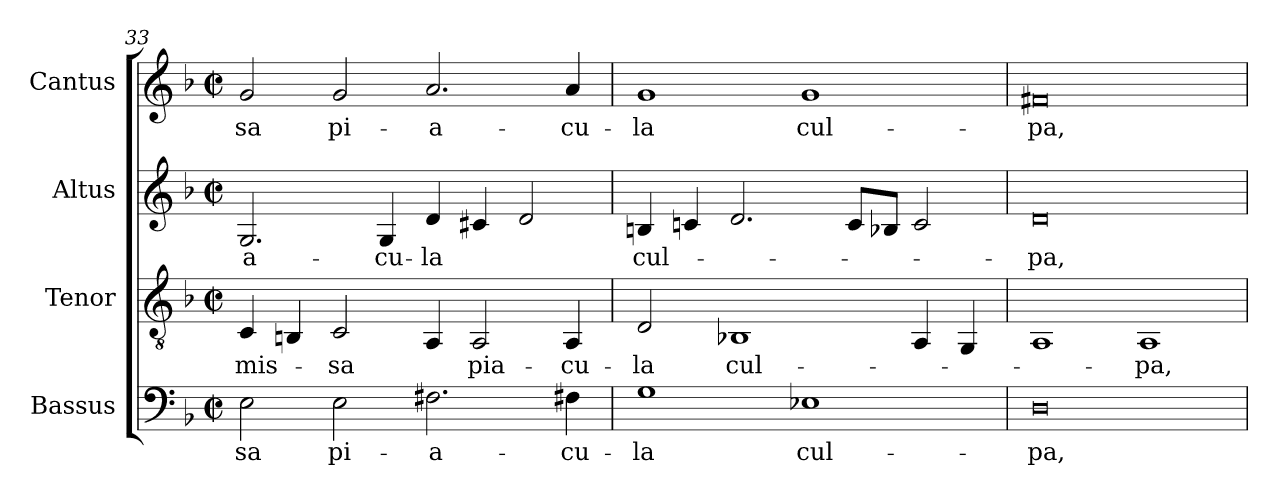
**kern	**text	**kern	**text	**kern	**text	**kern	**text
*part4	*part4	*part3	*part3	*part2	*part2	*part1	*part1
*staff4	*staff4	*staff3	*staff3	*staff2	*staff2	*staff1	*staff1
*I"Bassus	*	*I"Tenor	*	*I"Altus	*	*I"Cantus	*
*clefF4	*	*clefGv2	*	*clefG2	*	*clefG2	*
*k[b-]	*	*k[b-]	*	*k[b-]	*	*k[b-]	*
*F:	*	*F:	*	*F:	*	*F:	*
*M2/2	*	*M2/2	*	*M2/2	*	*M2/2	*
*met(c|)	*	*met(c|)	*	*met(c|)	*	*met(c|)	*
=33	=33	=33	=33	=33	=33	=33	=33
!	!LO:LY:b:color=#000000	!	!	!	!	!	!
!	!	!	!LO:LY:b:color=#000000	!	!	!	!
!	!	!	!	!	!LO:LY:b:color=#000000	!	!
!	!	!	!	!	!	!	!LO:LY:b:color=#000000
2Ei\	-sa	4Ci/	-mis-	2.Gi/	-a-	2gi/	-sa
.	.	4BBni/	.	.	.	.	.
!	!LO:LY:b:color=#000000	!	!	!	!	!	!
!	!	!	!LO:LY:b:color=#000000	!	!	!	!
!	!	!	!	!	!	!	!LO:LY:b:color=#000000
2Ei\	pi-	2Ci/	-sa	.	.	2gi/	pi-
!	!	!	!	!	!LO:LY:b:color=#000000	!	!
.	.	.	.	4Gi/	-cu-	.	.
!	!LO:LY:b:color=#000000	!	!	!	!	!	!
!	!	!	!	!	!LO:LY:b:color=#000000	!	!
!	!	!	!	!	!	!	!LO:LY:b:color=#000000
2.F#Xi\	-a-	4AAi/	.	4di/	-la	2.ai/	-a-
!	!	!	!LO:LY:b:color=#000000	!	!	!	!
.	.	2AAi/	pia-	4c#Xi/	.	.	.
.	.	.	.	2di/	.	.	.
!	!LO:LY:b:color=#000000	!	!	!	!	!	!
!	!	!	!LO:LY:b:color=#000000	!	!	!	!
!	!	!	!	!	!	!	!LO:LY:b:color=#000000
4F#Xi\	-cu-	4AAi/	-cu-	.	.	4ai/	-cu-
!!LO:PB:g=z
=34	=34	=34	=34	=34	=34	=34	=34
!	!LO:LY:b:color=#000000	!	!	!	!	!	!
!	!	!	!LO:LY:b:color=#000000	!	!	!	!
!	!	!	!	!	!LO:LY:b:color=#000000	!	!
!	!	!	!	!	!	!	!LO:LY:b:color=#000000
1Gi	-la	2Di/	-la	4Bni/	cul-	1gi	-la
.	.	.	.	4cni/	.	.	.
!	!	!	!LO:LY:b:color=#000000	!	!	!	!
.	.	1BB-Xi	cul-	2.di/	.	.	.
!	!LO:LY:b:color=#000000	!	!	!	!	!	!
!	!	!	!	!	!	!	!LO:LY:b:color=#000000
1E-Xi	cul-	.	.	.	.	1gi	cul-
.	.	.	.	8ci/L	.	.	.
.	.	.	.	8B-Xi/J	.	.	.
.	.	4AAi/	.	2ci/	.	.	.
.	.	4GGi/	.	.	.	.	.
=35	=35	=35	=35	=35	=35	=35	=35
!	!LO:LY:b:color=#000000	!	!	!	!	!	!
!	!	!	!	!	!LO:LY:b:color=#000000	!	!
!	!	!	!	!	!	!	!LO:LY:b:color=#000000
0Di	-pa,	1AAi	.	0di	-pa,	0f#Xi	-pa,
!	!	!	!LO:LY:b:color=#000000	!	!	!	!
.	.	1AAi	-pa,	.	.	.	.
=	=	=	=	=	=	=	=
*-	*-	*-	*-	*-	*-	*-	*-
